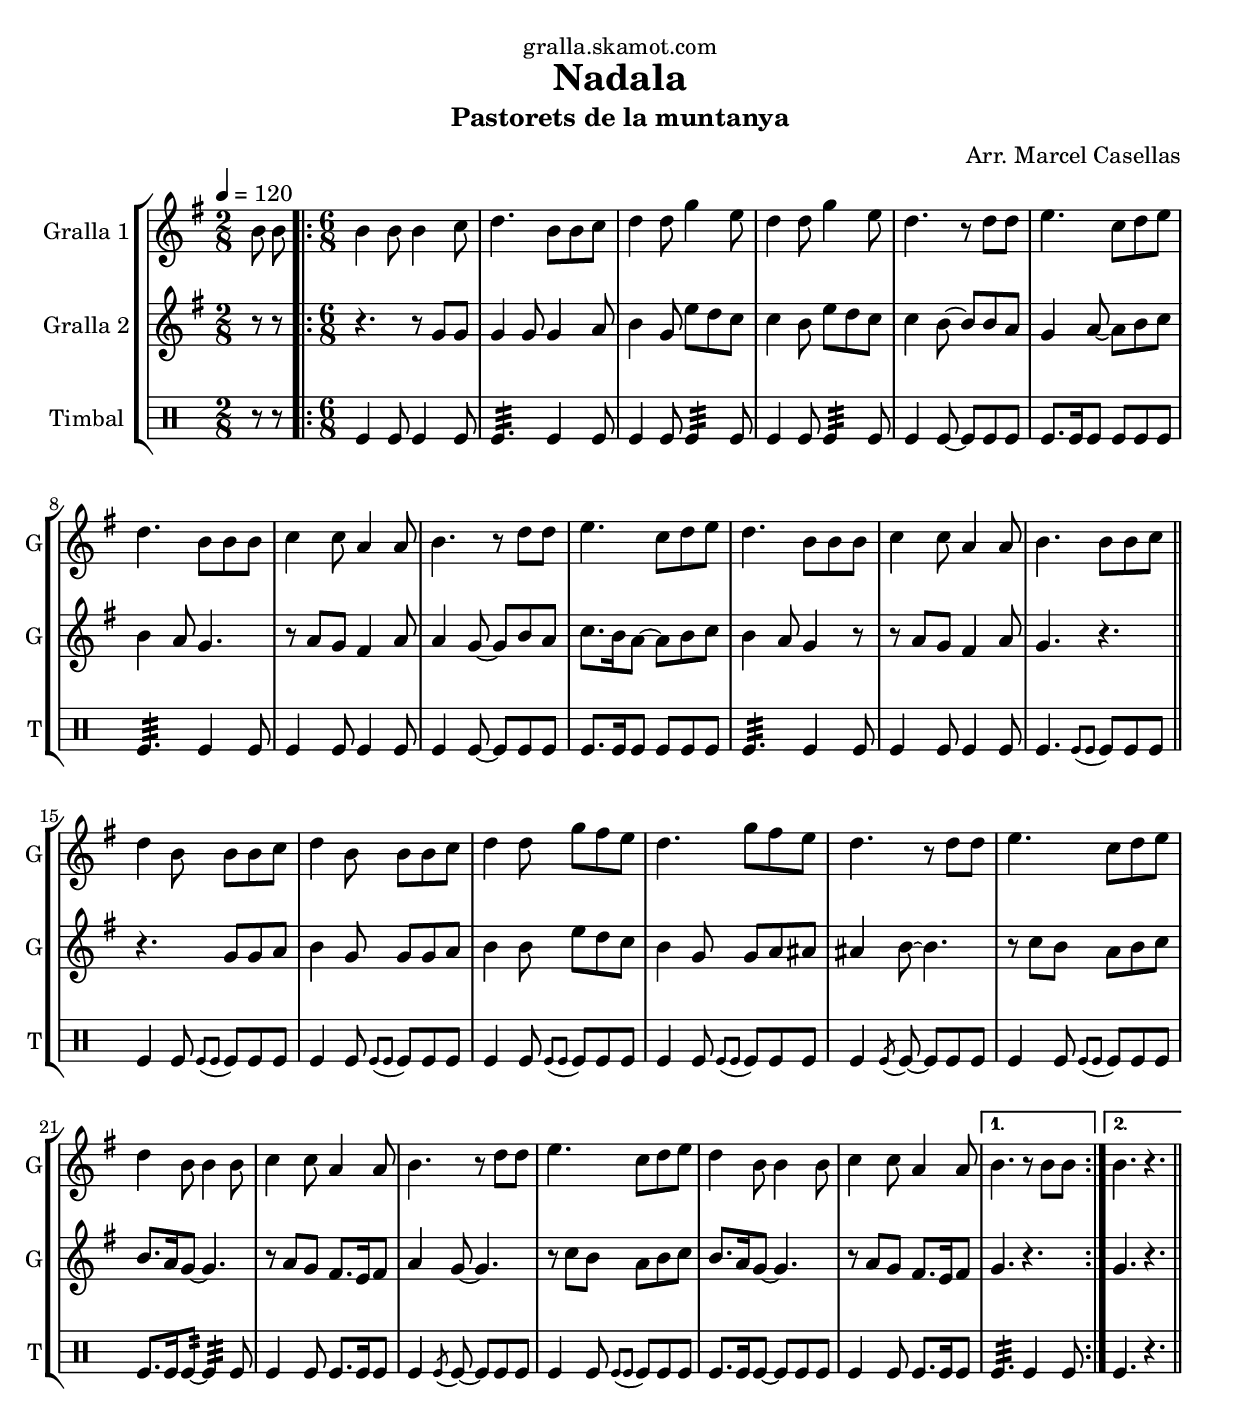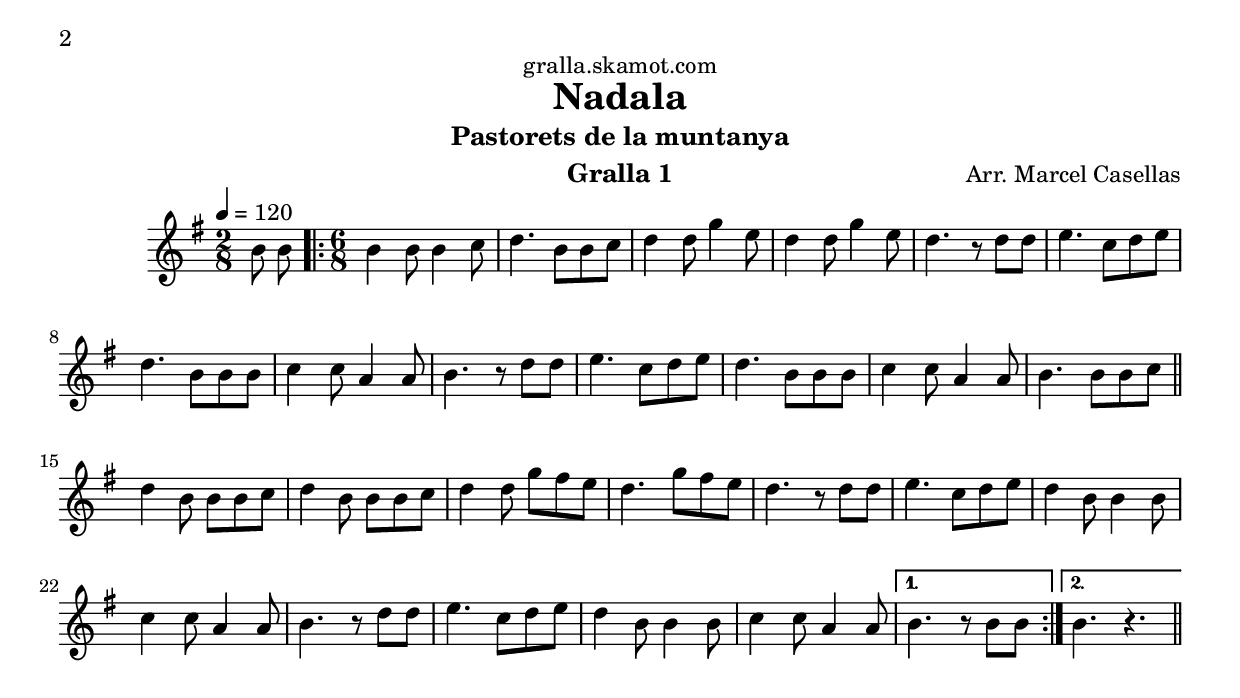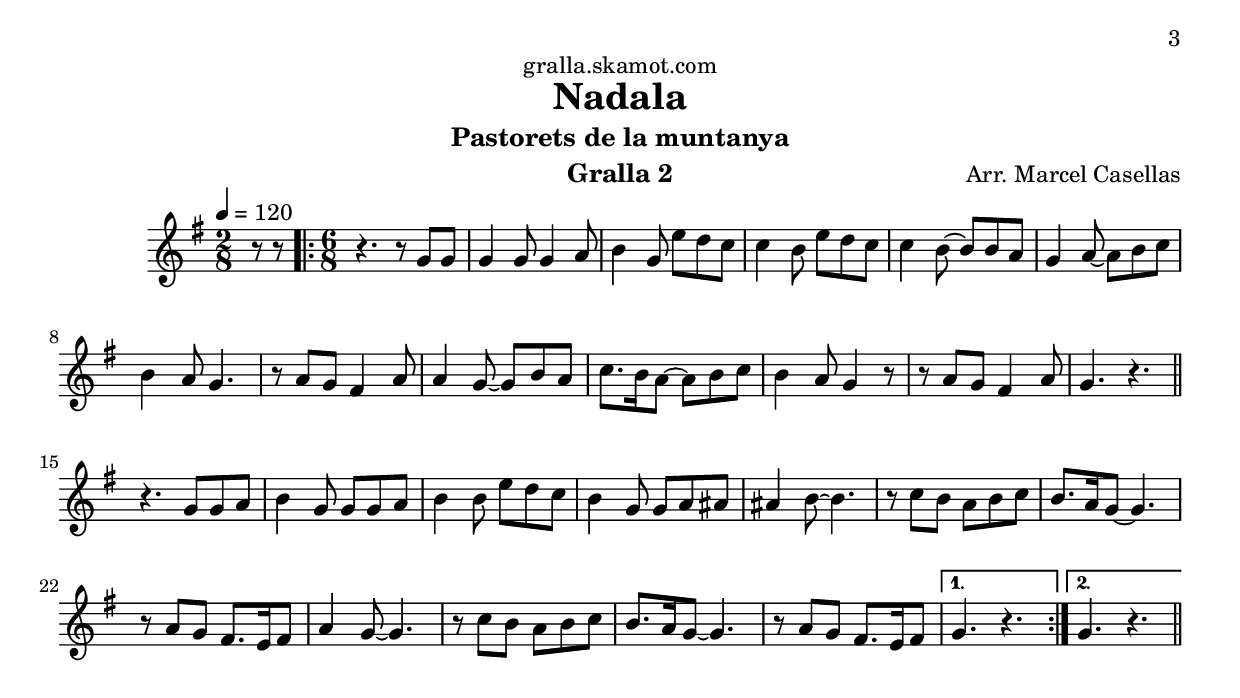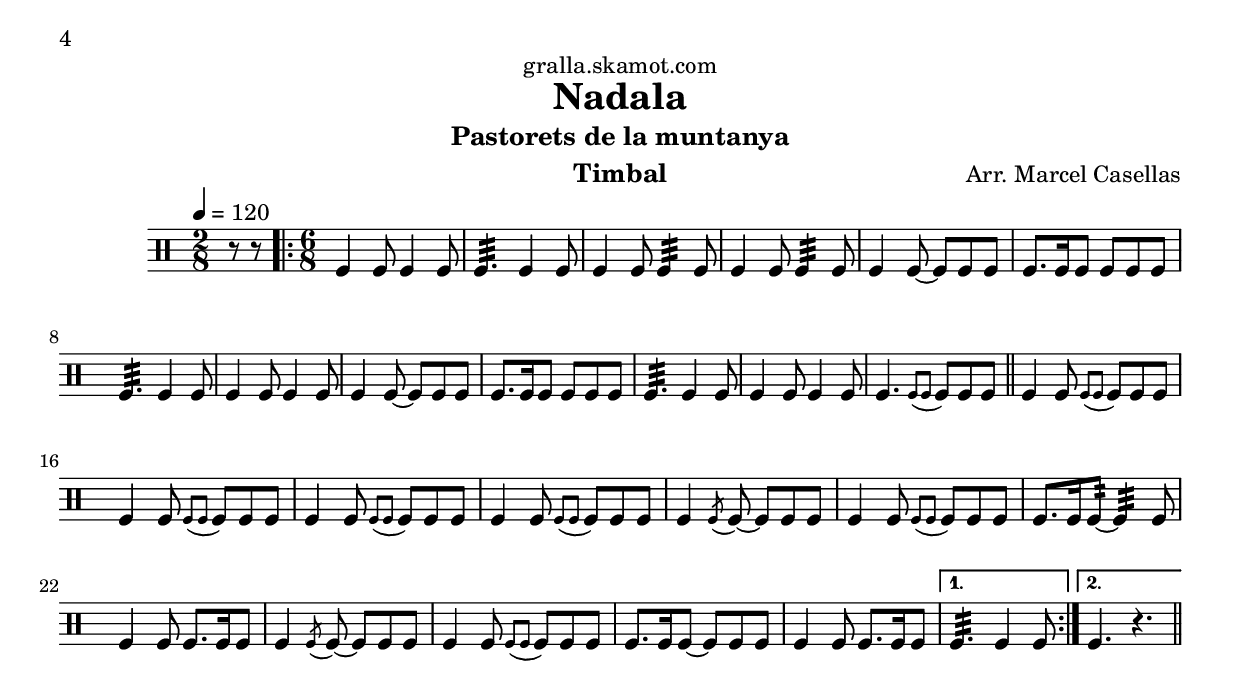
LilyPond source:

\version "2.16.2"

\header {
  dedication="gralla.skamot.com"
  title="Nadala"
  subtitle="Pastorets de la muntanya"
  subsubtitle=""
  poet=""
  meter=""
  piece=""
  composer="Arr. Marcel Casellas"
  arranger=""
  opus=""
  instrument=""
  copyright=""
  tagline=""
}

liniaroAa =
\relative b'
{
  \tempo 4=120
  \clef treble
  \key g \major
  \time 2/8
  b8 b  |
  \time 6/8   \repeat volta 2 { b4 b8 b4 c8  |
  d4. b8 b c  |
  d4 d8 g4 e8  |
  %05
  d4 d8 g4 e8  |
  d4. r8 d d  |
  e4. c8 d e  |
  d4. b8 b b  |
  c4 c8 a4 a8  |
  %10
  b4. r8 d d  |
  e4. c8 d e  |
  d4. b8 b b  |
  c4 c8 a4 a8  |
  b4. b8 b c  \bar "||"
  %15
  d4 b8 b b c  |
  d4 b8 b b c  |
  d4 d8 g fis e  |
  d4. g8 fis e  |
  d4. r8 d d  |
  %20
  e4. c8 d e  |
  d4 b8 b4 b8  |
  c4 c8 a4 a8  |
  b4. r8 d d  |
  e4. c8 d e  |
  %25
  d4 b8 b4 b8  |
  c4 c8 a4 a8 }
  \alternative { { b4. r8 b b }
  { b4. r } } \bar "||"
}

liniaroAb =
\relative g'
{
  \tempo 4=120
  \clef treble
  \key g \major
  \time 2/8
  r8 r  |
  \time 6/8   \repeat volta 2 { r4. r8 g g  |
  g4 g8 g4 a8  |
  b4 g8 e' d c  |
  %05
  c4 b8 e d c  |
  c4 b8 ~ b b a  |
  g4 a8 ~ a b c  |
  b4 a8 g4.  |
  r8 a g fis4 a8  |
  %10
  a4 g8 ~ g b a  |
  c8. b16 a8 ~ a b c  |
  b4 a8 g4 r8  |
  r8 a g fis4 a8  |
  g4. r  \bar "||"
  %15
  r4. g8 g a  |
  b4 g8 g g a  |
  b4 b8 e d c  |
  b4 g8 g a ais  |
  ais4 b8 ~ b4.  |
  %20
  r8 c b a b c  |
  b8. a16 g8 ~ g4.  |
  r8 a g fis8. e16 fis8  |
  a4 g8 ~ g4.  |
  r8 c b a b c  |
  %25
  b8. a16 g8 ~ g4.  |
  r8 a g fis8. e16 fis8 }
  \alternative { { g4. r }
  { g4. r } } \bar "||"
}

liniaroAc =
\drummode
{
  \tempo 4=120
  \time 2/8
  r8 r  |
  \time 6/8   \repeat volta 2 { tomfl4 tomfl8 tomfl4 tomfl8  |
  tomfl4.:32 tomfl4 tomfl8  |
  tomfl4 tomfl8 tomfl4:32 tomfl8  |
  %05
  tomfl4 tomfl8 tomfl4:32 tomfl8  |
  tomfl4 tomfl8 ~ tomfl tomfl tomfl  |
  tomfl8. tomfl16 tomfl8 tomfl tomfl tomfl  |
  tomfl4.:32 tomfl4 tomfl8  |
  tomfl4 tomfl8 tomfl4 tomfl8  |
  %10
  tomfl4 tomfl8 ~ tomfl tomfl tomfl  |
  tomfl8. tomfl16 tomfl8 tomfl tomfl tomfl  |
  tomfl4.:32 tomfl4 tomfl8  |
  tomfl4 tomfl8 tomfl4 tomfl8  |
  tomfl4. \appoggiatura { tomfl8 tomfl } tomfl tomfl tomfl  \bar "||"
  %15
  tomfl4 tomfl8 \appoggiatura { tomfl tomfl } tomfl tomfl tomfl  |
  tomfl4 tomfl8 \appoggiatura { tomfl tomfl } tomfl tomfl tomfl  |
  tomfl4 tomfl8 \appoggiatura { tomfl tomfl } tomfl tomfl tomfl  |
  tomfl4 tomfl8 \appoggiatura { tomfl tomfl } tomfl tomfl tomfl  |
  tomfl4 \acciaccatura { tomfl8 } tomfl ~ tomfl tomfl tomfl  |
  %20
  tomfl4 tomfl8 \appoggiatura { tomfl tomfl } tomfl tomfl tomfl  |
  tomfl8. tomfl16 tomfl8:32 ~ tomfl4:32 tomfl8  |
  tomfl4 tomfl8 tomfl8. tomfl16 tomfl8  |
  tomfl4 \acciaccatura { tomfl8 } tomfl ~ tomfl tomfl tomfl  |
  tomfl4 tomfl8 \appoggiatura { tomfl tomfl } tomfl tomfl tomfl  |
  %25
  tomfl8. tomfl16 tomfl8 ~ tomfl tomfl tomfl  |
  tomfl4 tomfl8 tomfl8. tomfl16 tomfl8 }
  \alternative { { tomfl4.:32 tomfl4 tomfl8 }
  { tomfl4. r } } \bar "||"
}

\bookpart {
  \score {
    \new StaffGroup {
      \override Score.RehearsalMark #'self-alignment-X = #LEFT
      <<
        \new Staff \with {instrumentName = #"Gralla 1" shortInstrumentName = #"G"} \liniaroAa
        \new Staff \with {instrumentName = #"Gralla 2" shortInstrumentName = #"G"} \liniaroAb
        \new DrumStaff \with {instrumentName = #"Timbal" shortInstrumentName = #"T"} \liniaroAc
      >>
    }
    \layout {}
  }
  \score { \unfoldRepeats
    \new StaffGroup {
      \override Score.RehearsalMark #'self-alignment-X = #LEFT
      <<
        \new Staff \with {instrumentName = #"Gralla 1" shortInstrumentName = #"G"} \liniaroAa
        \new Staff \with {instrumentName = #"Gralla 2" shortInstrumentName = #"G"} \liniaroAb
        \new DrumStaff \with {instrumentName = #"Timbal" shortInstrumentName = #"T"} \liniaroAc
      >>
    }
    \midi {
      \set Staff.midiInstrument = "oboe"
      \set DrumStaff.midiInstrument = "drums"
    }
  }
}

\bookpart {
  \header {instrument="Gralla 1"}
  \score {
    \new StaffGroup {
      \override Score.RehearsalMark #'self-alignment-X = #LEFT
      <<
        \new Staff \liniaroAa
      >>
    }
    \layout {}
  }
  \score { \unfoldRepeats
    \new StaffGroup {
      \override Score.RehearsalMark #'self-alignment-X = #LEFT
      <<
        \new Staff \liniaroAa
      >>
    }
    \midi {
      \set Staff.midiInstrument = "oboe"
      \set DrumStaff.midiInstrument = "drums"
    }
  }
}

\bookpart {
  \header {instrument="Gralla 2"}
  \score {
    \new StaffGroup {
      \override Score.RehearsalMark #'self-alignment-X = #LEFT
      <<
        \new Staff \liniaroAb
      >>
    }
    \layout {}
  }
  \score { \unfoldRepeats
    \new StaffGroup {
      \override Score.RehearsalMark #'self-alignment-X = #LEFT
      <<
        \new Staff \liniaroAb
      >>
    }
    \midi {
      \set Staff.midiInstrument = "oboe"
      \set DrumStaff.midiInstrument = "drums"
    }
  }
}

\bookpart {
  \header {instrument="Timbal"}
  \score {
    \new StaffGroup {
      \override Score.RehearsalMark #'self-alignment-X = #LEFT
      <<
        \new DrumStaff \liniaroAc
      >>
    }
    \layout {}
  }
  \score { \unfoldRepeats
    \new StaffGroup {
      \override Score.RehearsalMark #'self-alignment-X = #LEFT
      <<
        \new DrumStaff \liniaroAc
      >>
    }
    \midi {
      \set Staff.midiInstrument = "oboe"
      \set DrumStaff.midiInstrument = "drums"
    }
  }
}

